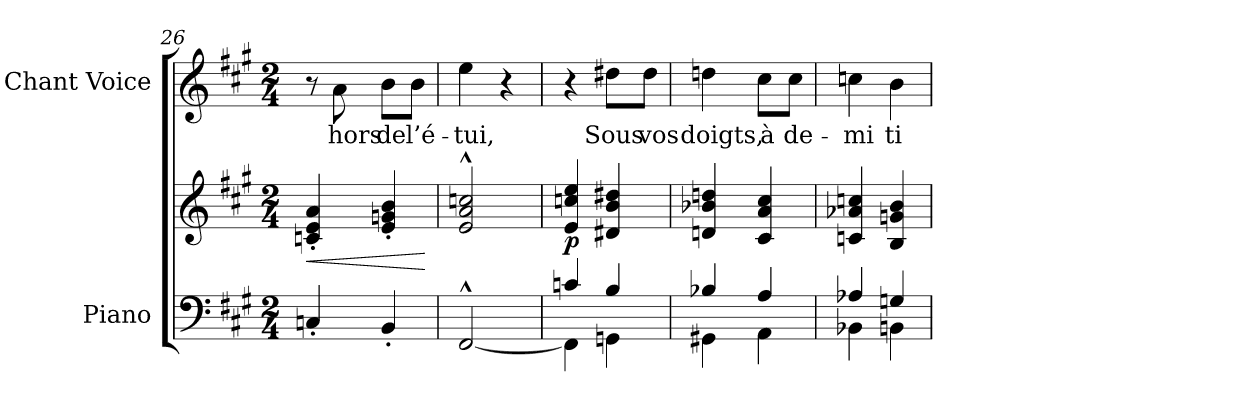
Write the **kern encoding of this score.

**kern	**kern	**dynam	**kern	**text
*part2	*part2	*part2	*part1	*part1
*staff3	*staff2	*staff2/3	*staff1	*staff1
*I"Piano	*	*	*I"Chant Voice	*
*I'Pno	*	*	*	*
*clefF4	*clefG2	*	*clefG2	*
*k[f#c#g#]	*k[f#c#g#]	*	*k[f#c#g#]	*
*M2/4	*M2/4	*	*M2/4	*
=26	=26	=26	=26	=26
!	!	!LO:HP:b	!	!
4Cn'/	4cn/' 4e/' 4a/'	<	8r	.
!	!	!	!	!LO:LY:b
.	.	.	8a\	hors
!	!	!	!	!LO:LY:b
4BB'/	4e/' 4gn/' 4b/'	.	8b\L	de
!	!	!	!	!LO:LY:b
.	.	.	8b\J	l’é-
.	.	[	.	.
=27	=27	=27	=27	=27
!	!	!	!	!LO:LY:b
[2FF#^^/	2e/^^ 2a/^^ 2ccn/^^	.	4ee\	-tui,
.	.	.	4r	.
=28	=28	=28	=28	=28
*^	*	*	*	*
!	!	!	!LO:DY:b	!	!
4cn/	4FF#\]	4e/ 4ccn/ 4ee/	p	4r	.
!	!	!	!	!	!LO:LY:b
4B/	4GGn:\	4d#X/ 4b/ 4dd#X/	.	8dd#X\L	Sous
!	!	!	!	!	!LO:LY:b
.	.	.	.	8dd#\J	vos
=29	=29	=29	=29	=29	=29
!	!	!	!	!	!LO:LY:b
4B-X/	4GG#X\	4dn/ 4b-X/ 4ddn/	.	4ddn\	doigts,
!	!	!	!	!	!LO:LY:b
4A/	4AA\	4c#/ 4a/ 4cc#/	.	8cc#\L	à
!	!	!	!	!	!LO:LY:b
.	.	.	.	8cc#\J	de-
=30	=30	=30	=30	=30	=30
!	!	!	!	!	!LO:LY:b
4A-X/	4BB-X\	4cn/ 4a-X/ 4ccn/	.	4ccn\	-mi
!	!	!	!	!	!LO:LY:b
4Gn/	4BBn\	4B/ 4gn/ 4b/	.	4b\	ti-
*v	*v	*	*	*	*
=	=	=	=	=
*-	*-	*-	*-	*-
